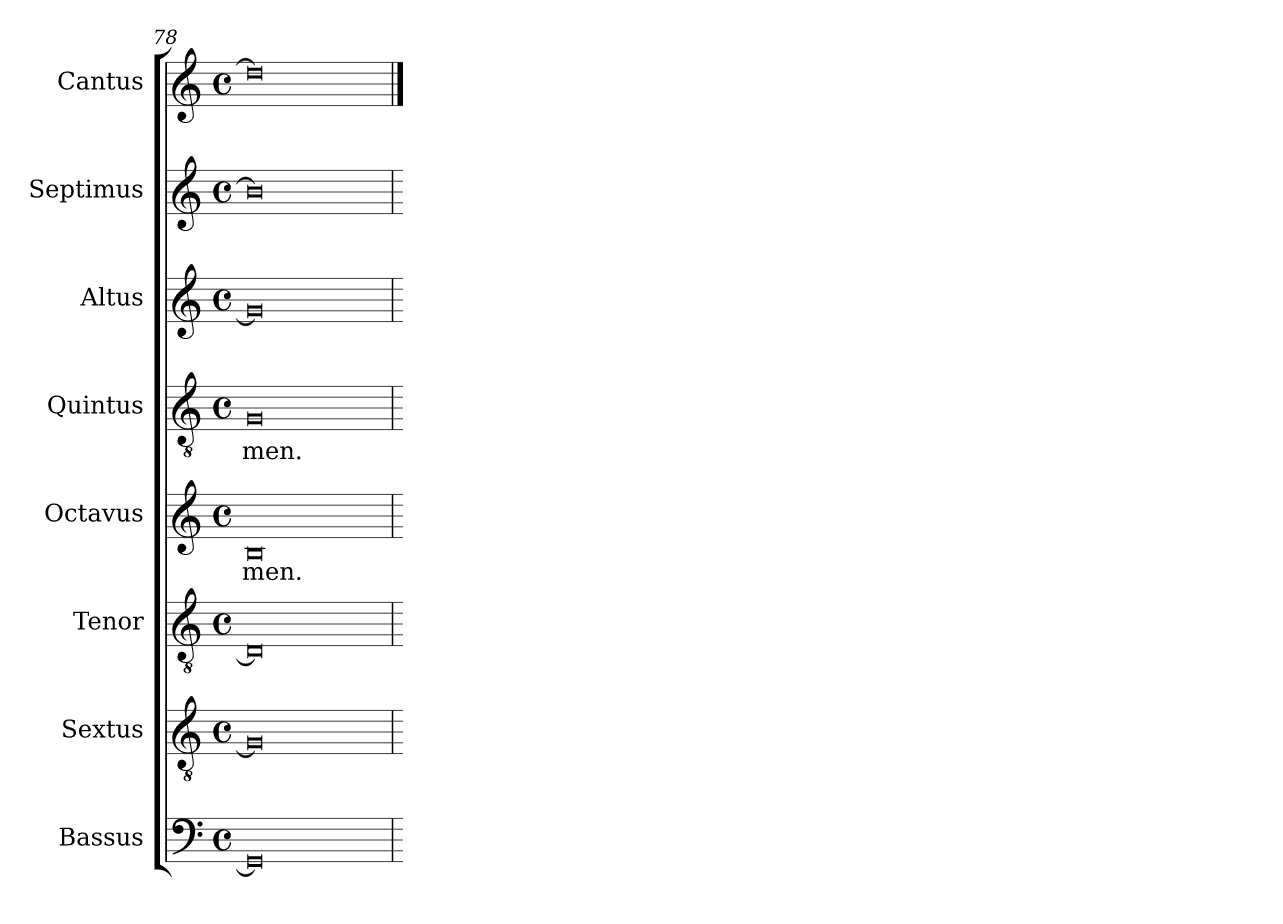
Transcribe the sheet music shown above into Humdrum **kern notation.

**kern	**kern	**kern	**kern	**text	**kern	**text	**kern	**kern	**kern
*part8	*part7	*part6	*part5	*part5	*part4	*part4	*part3	*part2	*part1
*staff8	*staff7	*staff6	*staff5	*staff5	*staff4	*staff4	*staff3	*staff2	*staff1
*I"Bassus	*I"Sextus	*I"Tenor	*I"Octavus	*	*I"Quintus	*	*I"Altus	*I"Septimus	*I"Cantus
*clefF4	*clefGv2	*clefGv2	*clefG2	*	*clefGv2	*	*clefG2	*clefG2	*clefG2
*	*	*	*	*	*	*	*	*k[]	*
*	*	*	*	*	*	*	*	*C:	*
*M4/4	*M4/4	*M4/4	*M4/4	*	*M4/4	*	*M4/4	*M4/4	*M4/4
*met(c)	*met(c)	*met(c)	*met(c)	*	*met(c)	*	*met(c)	*met(c)	*met(c)
=78	=78	=78	=78	=78	=78	=78	=78	=78	=78
!	!	!	!	!LO:LY:b:cj	!	!LO:LY:b:cj	!	!	!
0GG]	0G]	0D]	0B	-men.	0G	men.	0g]	0b]	0dd]
=	=	=	=	==	=	==	=	=	==
*-	*-	*-	*-	*-	*-	*-	*-	*-	*-
